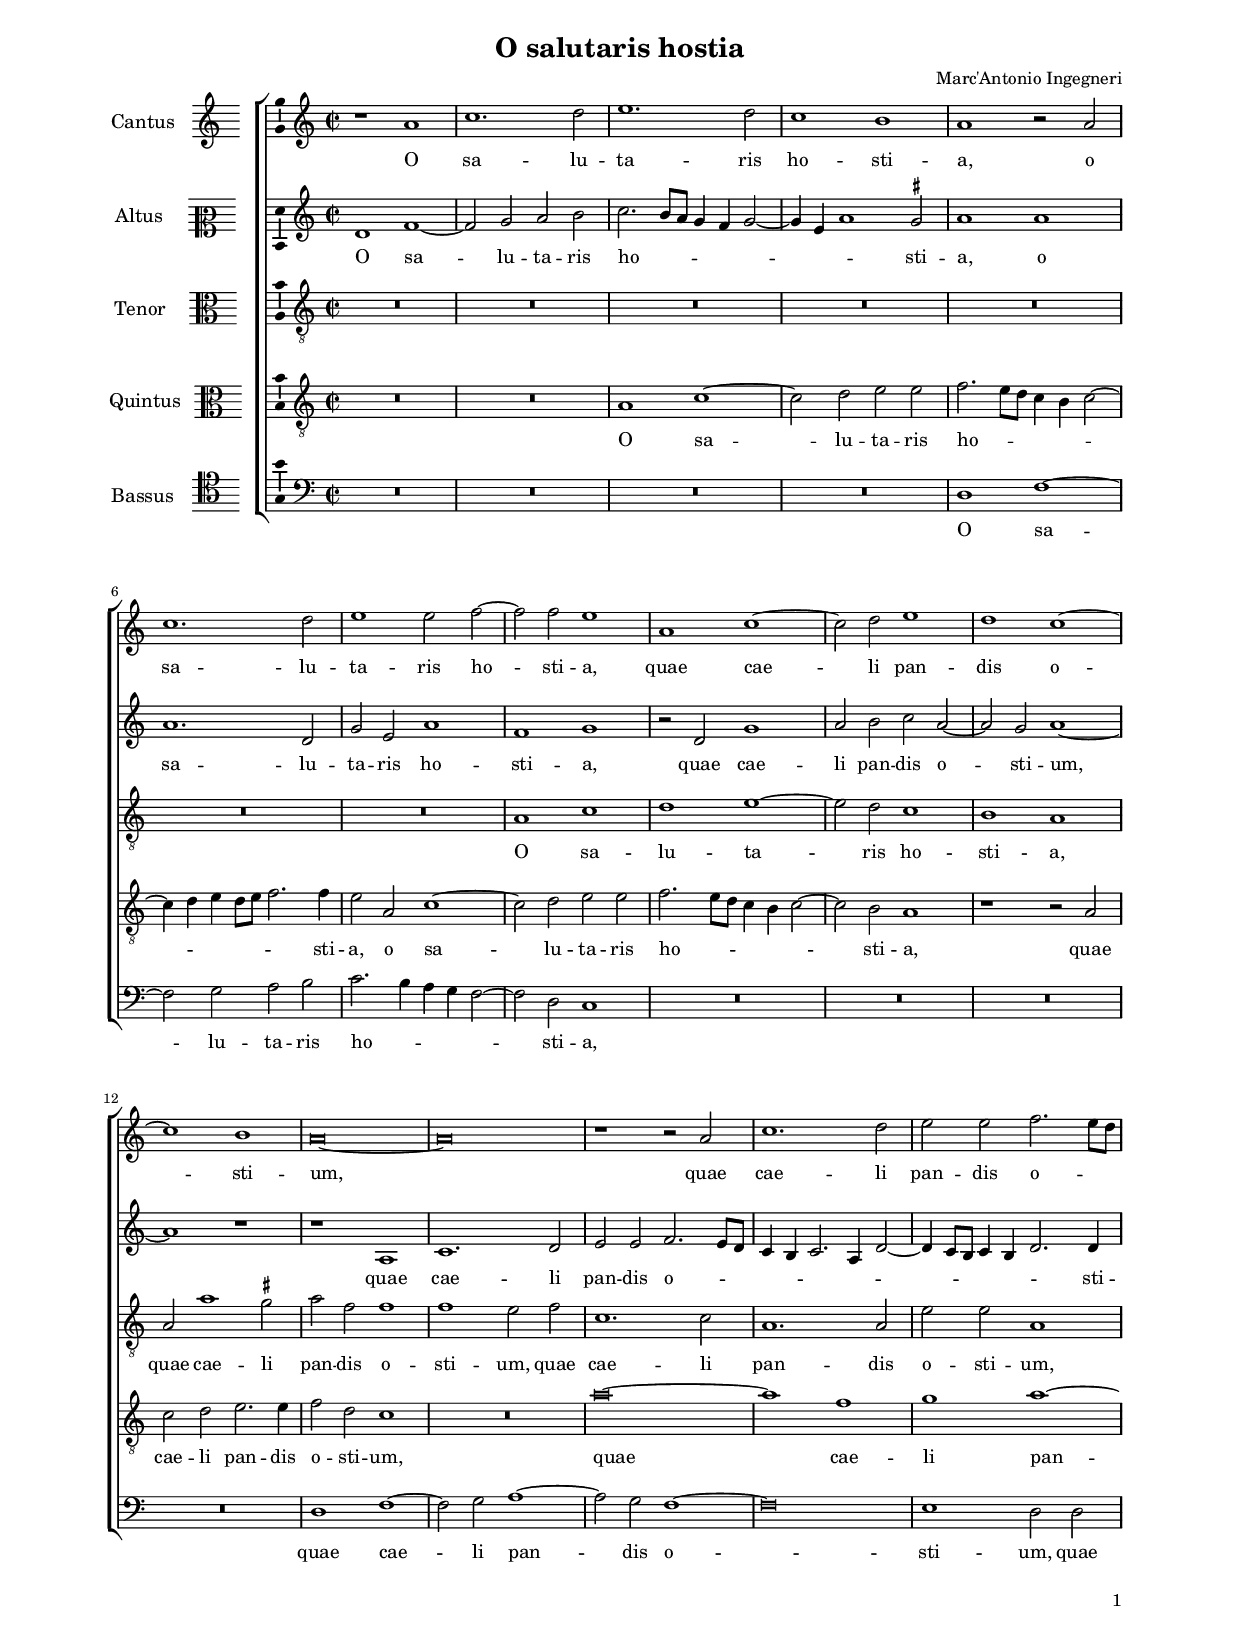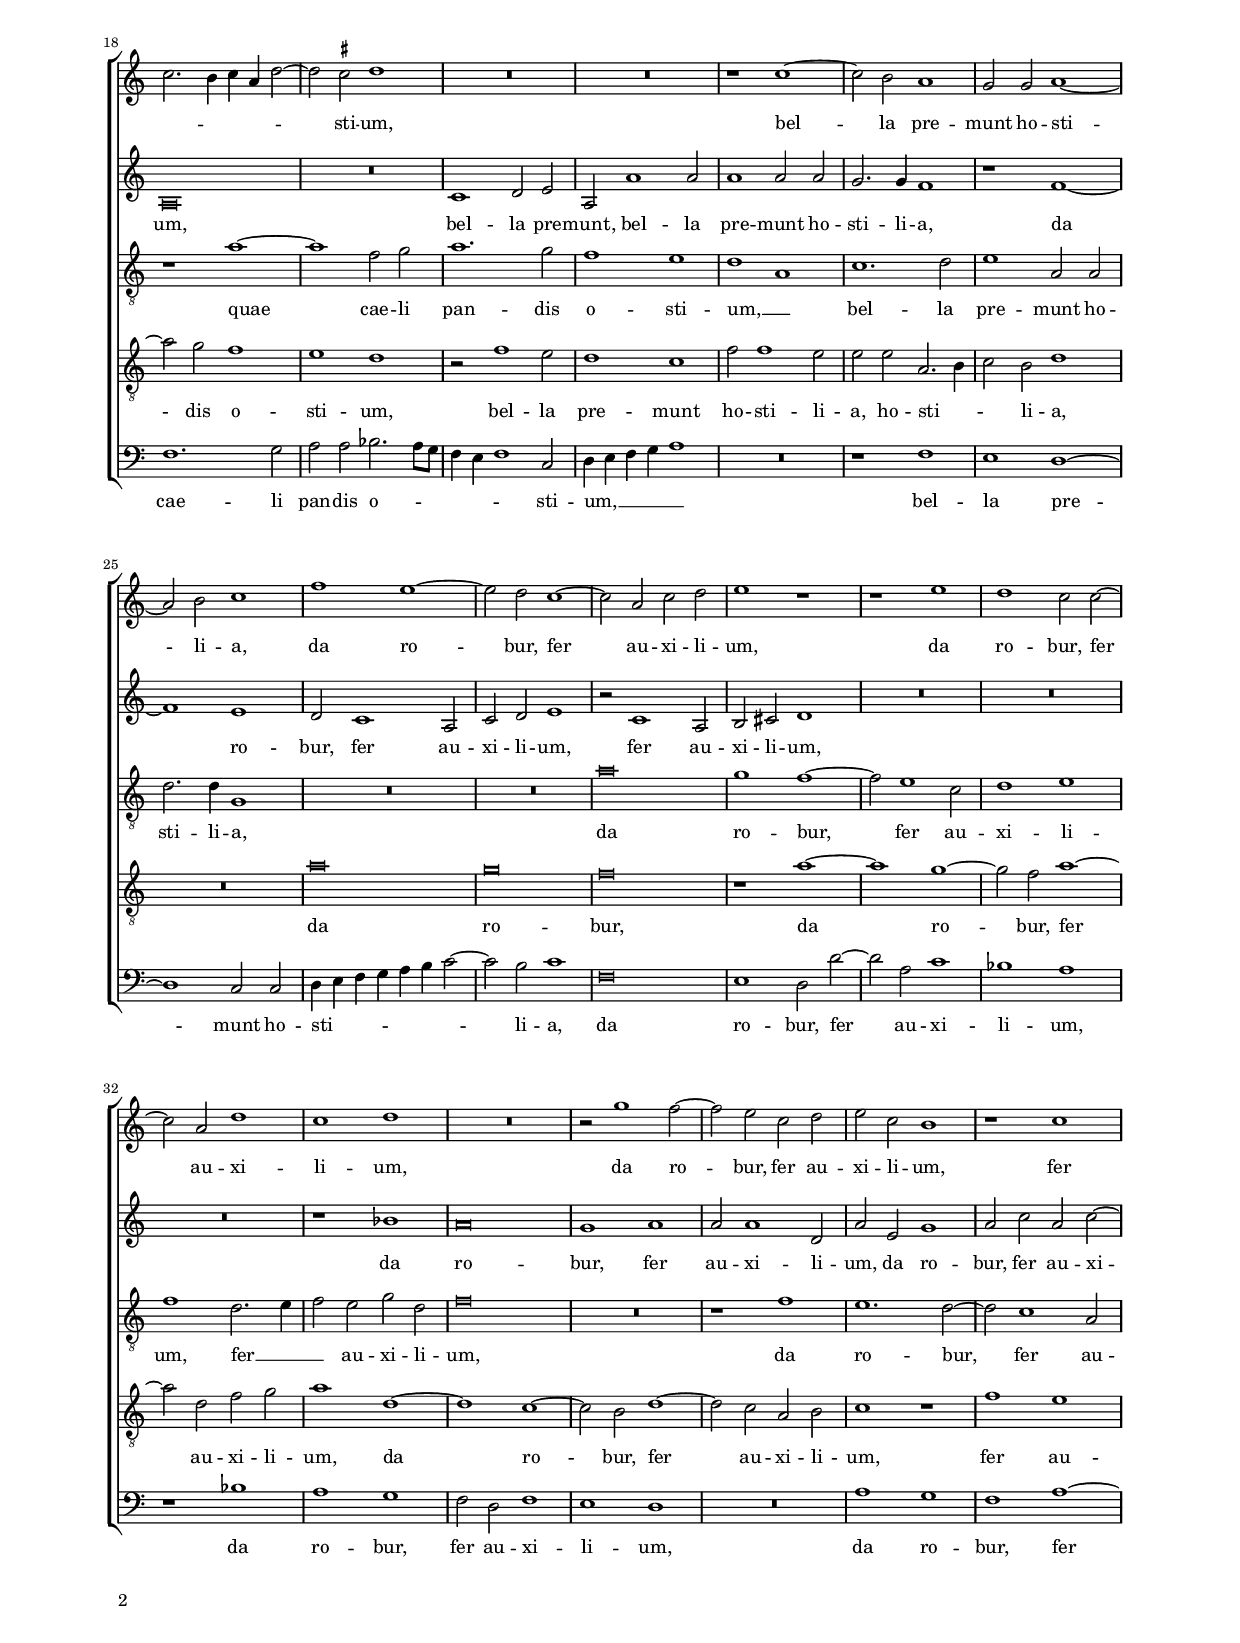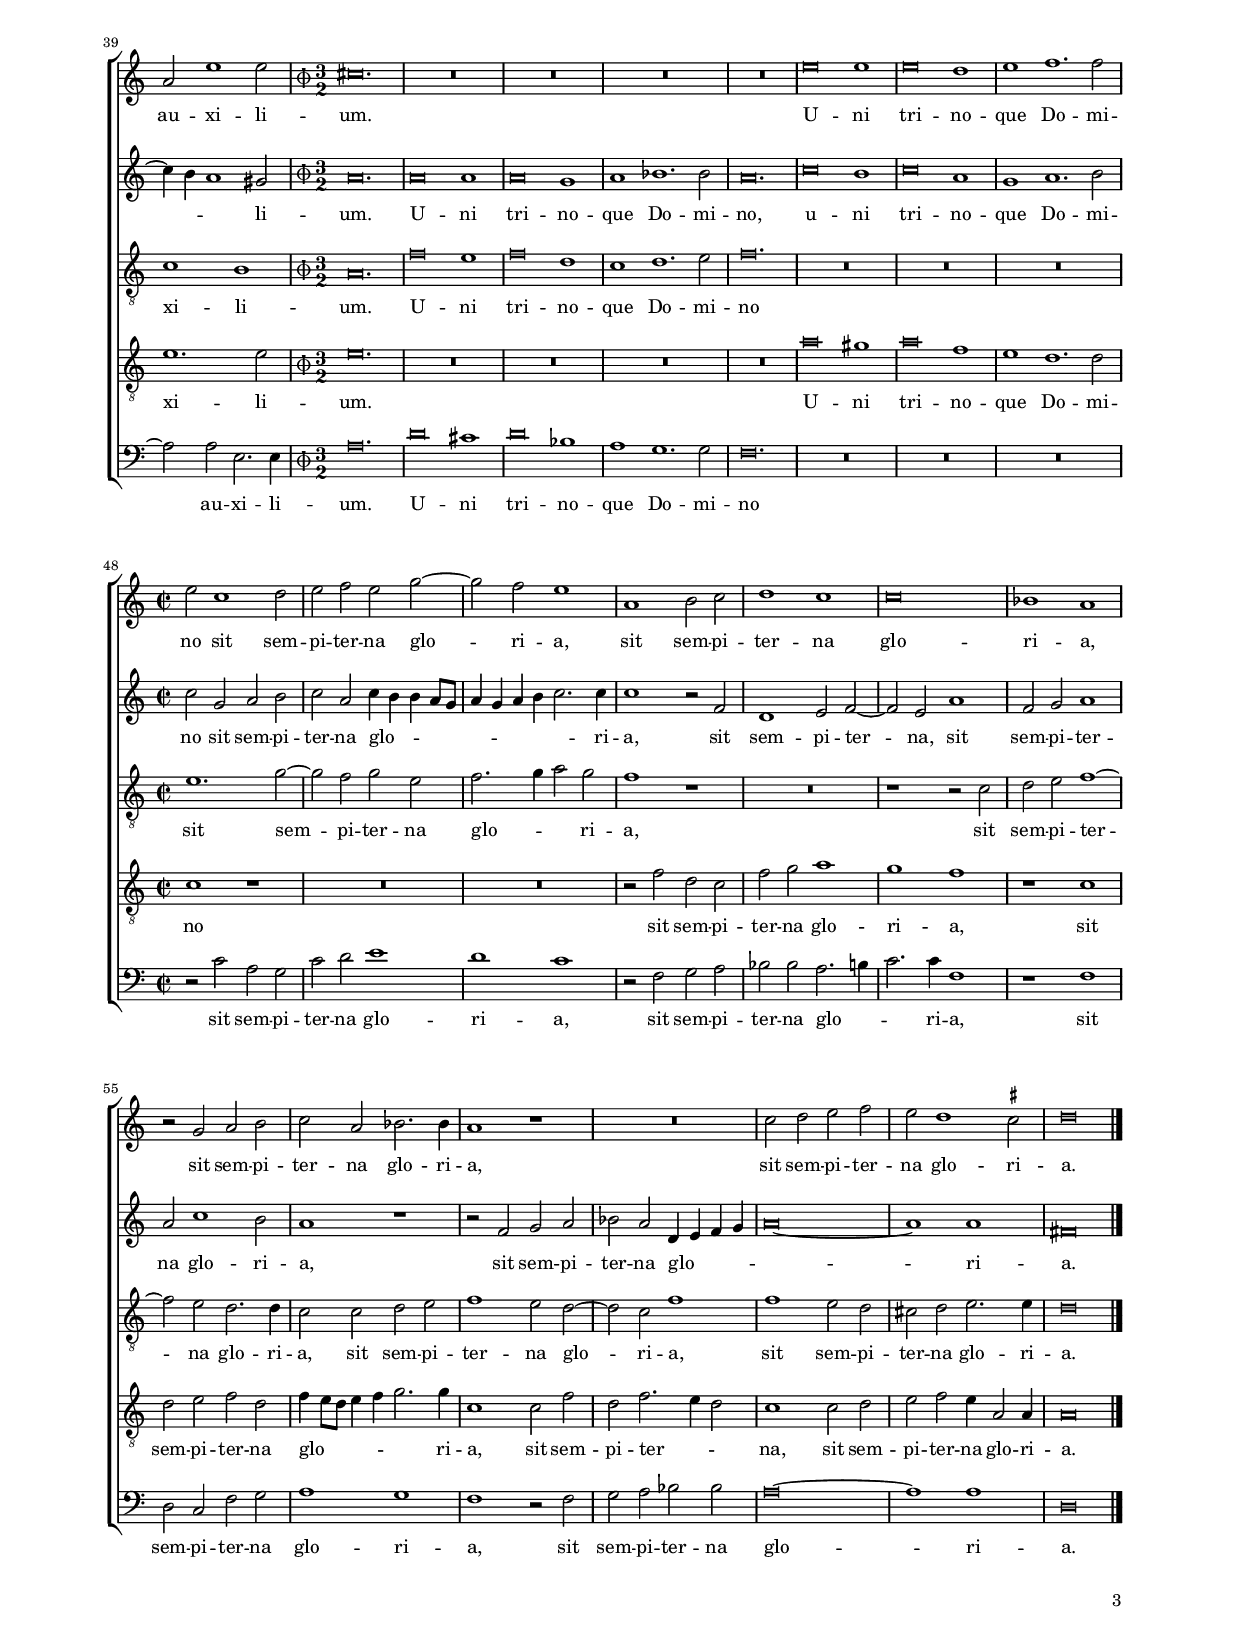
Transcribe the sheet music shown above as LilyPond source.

\header
{
  title="O salutaris hostia"
  composer="Marc'Antonio Ingegneri"
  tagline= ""
}

\version "2.24.1"
\language deutsch
#(set-global-staff-size 15)
% #(set-default-paper-size "letter")
#(ly:set-option 'point-and-click #f)




	ficta = { \once \set suggestAccidentals = ##t }

	forget = #(define-music-function (music) (ly:music?) #{
		\accidentalStyle forget
		$music
		\accidentalStyle default
		#})

   
	#(define ((double-time-signature glyph a b) grob)
	(grob-interpret-markup grob
		(markup #:override '(baseline-skip . 2.5) #:number
		(#:line ((markup (#:musicglyph glyph))
		(#:fontsize -1 #:column (a b)))))))
    
    
\paper
	{
	top-margin = 1.8 \cm
	bottom-margin = 1.2 \cm
	left-margin = 2 \cm
	right-margin = 2 \cm
	ragged-bottom = ##f
	ragged-last-bottom = ##f
	print-page-number = ##f
	system-system-spacing = #'((basic-distance . 17) (minimum-distance . 14) (padding . 7) (strechability . 150))
	oddFooterMarkup=\markup   \fill-line { "" \fromproperty #'page:page-number-string }
	evenFooterMarkup=\markup  \fill-line { \fromproperty #'page:page-number-string "" }
	last-bottom-spacing = #'((basic-distance . 12) (minimum-distance . 7) (padding . 4))
	systems-per-page = 3
	page-count = 3
%	min-systems-per-page = 3
%	print-all-headers = ##t
%	print-first-page-number = ##t
%	first-page-number = 1
	}

	
global = {
	\key c \major
	\time 2/2 \set Score.measureLength = #(ly:make-moment 2/1)
	\set Score.tempoHideNote = ##t
	\tempo 2 = 90
	\skip 1*2*39
	\once \override Score.TimeSignature.stencil = #(double-time-signature "timesig.mensural34" "3" "2") \time 3/1
	\tempo 1 = 135
	\skip 1*3*8
	\time 2/2 \set Score.measureLength = #(ly:make-moment 2/1)
	\tempo 2 = 90
	\skip 1*2*14 \bar "|."
	}
    

incipitcantus = \markup { \score {
	{
	\set Staff.instrumentName = \markup { \fontsize #1 "Cantus" }
	\key c \major
	\clef violin
	s4 \bar ""
	}
	\layout  {
	raggedright = ##t
	indent = 1.6 \cm
	line-width = 2.4\cm
	\context { \Staff \remove Time_signature_engraver }
	\override Staff.Clef.Y-extent = #'(0 . 0)
	}} \hspace #1 }

      
incipitaltus = \markup { \score {
	{
	\set Staff.instrumentName = \markup { \fontsize #1 "Altus" }
	\key c \major
	\clef mezzosoprano
	s4 \bar ""
	}
	\layout  {
	raggedright = ##t
	indent = 1.6 \cm
	line-width = 2.4\cm
	\context { \Staff \remove Time_signature_engraver }
	\override Staff.Clef.Y-extent = #'(0 . 0)
	}} \hspace #1 }


incipittenor = \markup { \score {
	{
	\set Staff.instrumentName = \markup { \fontsize #1 "Tenor" }
	\key c \major
	\clef alto
	s4 \bar ""
	}
	\layout  {
	raggedright = ##t
	indent = 1.6 \cm
	line-width = 2.4\cm
	\context { \Staff \remove Time_signature_engraver }
	\override Staff.Clef.Y-extent = #'(0 . 0)
	}} \hspace #1 }
      
      
incipitquintus = \markup { \score {
	{
	\set Staff.instrumentName = \markup { \fontsize #1 "Quintus" }
	\key c \major
	\clef alto
	s4 \bar ""
	}
	\layout  {
	raggedright = ##t
	indent = 1.6 \cm
	line-width = 2.4\cm
	\context { \Staff \remove Time_signature_engraver }
	\override Staff.Clef.Y-extent = #'(0 . 0)
	}} \hspace #1 }
      
      
incipitbassus = \markup { \score {
	{
	\set Staff.instrumentName = \markup { \fontsize #1 "Bassus" }
	\key c \major
	\clef tenor
	s4 \bar ""
	}
	\layout  {
	raggedright = ##t
	indent = 1.6 \cm
	line-width = 2.4\cm
	\context { \Staff \remove Time_signature_engraver }
	\override Staff.Clef.Y-extent = #'(0 . 0)
	}} \hspace #1 }


cantus =  \relative c''
	{
	r1 a
	c1. d2
	e1. d2
	c1 h
%5
	a1 r2 a |
	c1. d2
	e1 e2 f~
	f2 f e1
	a,1 c~
%10
	c2 d e1 |
	d1 c~
	c1 h
	a\breve~
	a\breve
%15
	r1 r2 a |
	c1. d2
	e2 e f2. e8 d
	c2. h4 c4 a d2~
	d2 \ficta cis d1
%20
	R\breve |
	R\breve
	r1 c~
	c2 h a1
	g2 g a1~
%25
	a2 h c1 |
	f1 e~
	e2 d c1~
	c2 a c d
	e1 r
%30
	r1 e |
	d1 c2 c~
	c2 a d1
	c1 d
	R\breve
%35
	r2 g1 f2~ |
	f2 e c d
	e2 c h1
	r1 c
	a2 e'1 e2
% Triple time
%40
	cis\breve. |
	R\breve.
	R\breve.
	R\breve.
	R\breve.
%45
	e\breve e1 |
	e\breve d1
	e1 f1. f2
% End of triple time
	e2 c1 d2
	e2 f e g~
%50
	g2 f e1 |
	a,1 h2 c
	d1 c
	c\breve
	b1 a
%55
	r2 g a h |
	c2 a b2. b4
	a1 r
	R\breve
	c2 d e f
%60
	e2 d1 \ficta cis2 |
	d\breve |
	}


altus =  \relative c'
	{
	d1 f~
	f2 g a h
	c2. h8 a g4 f g2~
	g4 e a1 \ficta gis2
%5
	a1 a |
	a1. d,2
	g2 e a1
	f1 g
	r2 d g1
%10
	a2 h c2 a~ |
	a2 g a1~
	a1 r
	r1 a,
	c1. d2
%15
	e2 e f2. e8 d |
	c4 h c2. a4 d2~
	d4 c8 h c4 h d2. d4
	a\breve
	R\breve
%20
	c1 d2 e |
	a,2 a'1 a2
	a1 a2 a
	g2. g4 f1
	r1 f~
%25
	f1 e |
	d2 c1 a2
	c2 d e1
	r2 c1 a2
	h2 cis d1
%30
	R\breve |
	R\breve
	R\breve
	r1 b'
	a\breve
%35
	g1 a |
	a2 a1 d,2
	a'2 e g1
	a2 c a c~
	c4 h a1 gis2
%40
% Triple time
	a\breve.
	a\breve a1
	a\breve g1
	a1 b1. b2
	a\breve.
%45
	c\breve h1 |
	c\breve a1
	g1 a1. h2
% End of triple time
	c2 g a h
	c2 a c4 h h a8 g
%50
	a4 g a h c2. c4 |
	c1 r2 f,
	d1 e2 f~
	f2 e a1
	f2 g a1
%55
	a2 c1 h2 |
	a1 r
	r2 f g a
	b2 a d,4 e f g
	a\breve~
%60
	a1 a |
	fis\breve |
	}


tenor =  \relative c'
	{
	R\breve
	R\breve
	R\breve
	R\breve
%5
	R\breve |
	R\breve
	R\breve
	a1 c
	d1 e~
%10
	e2 d c1 |
	h1 a
	a2 a'1 \ficta gis2
	a2 f f1
	f1 e2 f
%15
	c1. c2 |
	a1. a2
	e'2 e a,1
	r1 a'~
	a1 f2 g
%20
	a1. g2 |
	f1 e
	d1 a
	c1. d2
	e1 a,2 a
%25
	d2. d4 g,1 |
	R\breve
	R\breve
	a'\breve
	g1 f~
%30
	f2 e1 c2 |
	d1 e
	f1 d2. e4
	f2 e g d
	f\breve
%35
	R\breve |
	r1 f
	e1. d2~
	d2 c1 a2
	c1 h
%40
% Triple time
	a\breve.
	f'\breve e1
	f\breve d1
	c1 d1. e2
	f\breve.
%45
	R\breve. |
	R\breve.
	R\breve.
% End of triple time
	e1. g2~
	g2 f g e
%50
	f2. g4 a2 g |
	f1 r
	R\breve
	r1 r2 c
	d2 e f1~
%55
	f2 e d2. d4 |
	c2 c d e
	f1 e2 d~
	d2 c f1
	f1 e2 d
%60
	cis2 d e2. e4 |
	d\breve |
	}


quintus  =  \relative c'
	{
	R\breve
	R\breve
	a1 c~
	c2 d e e
%5
	f2. e8 d c4 h c2~ |
	c4 d e d8 e f2. f4
	e2 a, c1~
	c2 d e e
	f2. e8 d c4 h c2~
%10
	c2 h a1 |
	r1 r2 a
	c2 d e2. e4
	f2 d c1
	R\breve
%15
	a'\breve~ |
	a1 f
	g1 a~
	a2 g f1
	e1 d
%20
	r2 f1 e2 |
	d1 c
	f2 f1 e2
	e2 e a,2. h4
	c2 h d1
%25
	R\breve |
	a'\breve
	g\breve
	f\breve
	r1 a~
%30
	a1 g~ |
	g2 f a1~
	a2 d, f g
	a1 d,~
	d1 c~
%35
	c2 h d1~ |
	d2 c a h
	c1 r
	f1 e
	e1. e2
%40
% Triple time
	e\breve.
	R\breve.
	R\breve.
	R\breve.
	R\breve.
%45
	a\breve gis1 |
	a\breve f1
	e1 d1. d2
% End of triple time
	c1 r
	R\breve
%50
	R\breve |
	r2 f d c
	f2 g a1
	g1 f
	r1 c
%55
	d2 e f d |
	f4 e8 d e4 f g2. g4
	c,1 c2 f
	d2 f2. e4 d2
	c1 c2 d
%60
	e2 f e4 a,2 a4 |
	a\breve |
	}


bassus  =  \relative c
	{
	R\breve
	R\breve
	R\breve
	R\breve
%5
	d1 f~ |
	f2 g a h
	c2. h4 a g f2~
	f2 d c1
	R\breve
%10
	R\breve |
	R\breve
	R\breve
	d1 f~
	f2 g a1~
%15
	a2 g f1~ |
	f\breve
	e1 d2 d
	f1. g2
	a2 a b2. a8 g
%20
	f4 e f1 c2 |
	d4 e f g a1
	R\breve
	r1 f
	e1 d~
%25
	d1 c2 c |
	d4 e f g a h c2~
	c2 h c1
	f,\breve
	e1 d2 d'~
%30
	d2 a c1 |
	b1 a
	r1 b
	a1 g
	f2 d f1
%35
	e1 d |
	R\breve
	a'1 g
	f1 a~
	a2 a e2. e4
%40
% Triple time
	a\breve.
	d\breve cis1
	d\breve b1
	a1 g1. g2
	f\breve.
%45
	R\breve. |
	R\breve.
	R\breve.
% End of triple time
	r2 c' a g
	c2 d e1
%50
	d1 c |
	r2 f, g a
	b2 b a2. h4
	c2. c4 f,1
	r1 f
%55
	d2 c f g |
	a1 g
	f1 r2 f
	g2 a b b
	a\breve~
%60
	a1 a |
	d,\breve |
	}


lyricscantus = \lyricmode {
	O sa -- lu -- ta -- ris ho -- sti -- a,
	o sa -- lu -- ta -- ris ho -- sti -- a,
	quae cae -- li pan -- dis o -- sti -- um,
	quae cae -- li pan -- dis o -- _ _ _ _ _ _ _ sti -- um,
	bel -- la pre -- munt ho -- sti -- li -- a,
	da ro -- bur, fer au -- xi -- li -- um,
	da ro -- bur, fer au -- xi -- li -- um,
	da ro -- bur, fer au -- xi -- li -- um,
	fer au -- xi -- li -- um.
	U -- ni tri -- no -- que Do -- mi -- no
	sit sem -- pi -- ter -- na glo -- ri -- a,
	sit sem -- pi -- ter -- na glo -- ri -- a,
	sit sem -- pi -- ter -- na glo -- ri -- a,
	sit sem -- pi -- ter -- na glo -- ri -- a.
	}


lyricsaltus = \lyricmode {
	O sa -- lu -- ta -- ris ho -- _ _ _ _ _ _ _ sti -- a,
	o sa -- lu -- ta -- ris ho -- sti -- a,
	quae cae -- li pan -- dis o -- sti -- um,
	quae cae -- li pan -- dis o -- _ _ _ _ _ _ _ _ _ _ _ _ sti -- um,
	bel -- la pre -- munt,
	bel -- la pre -- munt ho -- sti -- li -- a,
	da ro -- bur, fer au -- xi -- li -- um,
	fer au -- xi -- li -- um,
	da ro -- bur, fer au -- xi -- li -- um,
	da ro -- bur, fer au -- xi -- _ _ li -- um.
	U -- ni tri -- no -- que Do -- mi -- no,
	u -- ni tri -- no -- que Do -- mi -- no
	sit sem -- pi -- ter -- na glo -- _ _ _ _ _ _ _ _ _ ri -- a,
	sit sem -- pi -- ter -- na,
	sit sem -- pi -- ter -- na glo -- ri -- a,
	sit sem -- pi -- ter -- na glo -- _ _ _ _ ri -- a.
	}


lyricstenor = \lyricmode {
	O sa -- lu -- ta -- ris ho -- sti -- a,
	quae cae -- li pan -- dis o -- sti -- um,
	quae cae -- li pan -- dis o -- sti -- um,
	quae cae -- li pan -- dis o -- sti -- um, __ _
	bel -- la pre -- munt ho -- sti -- li -- a,
	da ro -- bur, fer au -- xi -- li -- um,
	fer __ _ _ au -- xi -- li -- um,
	da ro -- bur, fer au -- xi -- li -- um.
	U -- ni tri -- no -- que Do -- mi -- no
	sit sem -- pi -- ter -- na glo -- _ _ ri -- a,
	sit sem -- pi -- ter -- na glo -- ri -- a,
	sit sem -- pi -- ter -- na glo -- ri -- a,
	sit sem -- pi -- ter -- na glo -- ri -- a.
	}


lyricsquintus = \lyricmode {
	O sa -- lu -- ta -- ris ho -- _ _ _ _ _ _ _ _ _ _ sti -- a,
	o sa -- lu -- ta -- ris ho -- _ _ _ _ _ sti -- a,
	quae cae -- li pan -- dis o -- sti -- um,
	quae cae -- li pan -- dis o -- sti -- um,
	bel -- la pre -- munt ho -- sti -- li -- a,
	ho -- sti -- _ _ li -- a,
	da ro -- bur,
	da ro -- bur, fer au -- xi -- li -- um,
	da ro -- bur, fer au -- xi -- li -- um,
	fer au -- xi -- li -- um.
	U -- ni tri -- no -- que Do -- mi -- no
	sit sem -- pi -- ter -- na glo -- ri -- a,
	sit sem -- pi -- ter -- na glo -- _ _ _ _ _ ri -- a,
	sit sem -- pi -- ter -- _ _ na,
	sit sem -- pi -- ter -- na glo -- ri -- a.
	}


lyricsbassus = \lyricmode {
	O sa -- lu -- ta -- ris ho -- _ _ _ _ sti -- a,
	quae cae -- li pan -- dis o -- sti -- um,
	quae cae -- li pan -- dis o -- _ _ _ _ _ sti -- um, __ _ _ _ _
	bel -- la pre -- munt ho -- sti -- _ _ _ _ _ _ li -- a,
	da ro -- bur, fer au -- xi -- li -- um,
	da ro -- bur, fer au -- xi -- li -- um,
	da ro -- bur, fer au -- xi -- li -- um.
	U -- ni tri -- no -- que Do -- mi -- no
	sit sem -- pi -- ter -- na glo -- ri -- a,
	sit sem -- pi -- ter -- na glo -- _ _ ri -- a,
	sit sem -- pi -- ter -- na glo -- ri -- a,
	sit sem -- pi -- ter -- na glo -- ri -- a.
	}


\score
{  
	\transpose c c {
	\new ChoirStaff \with { \override StaffGrouper.staff-staff-spacing.basic-distance = #12 }
	<<

	\new Staff << \global
	\new Voice="v1" {
		\set Staff.instrumentName=\incipitcantus
%		\set Staff.instrumentName= "S"
		\set Staff.midiInstrument = "reed organ"
		\clef violin
		\cantus }
	\new Lyrics \lyricsto "v1" {\lyricscantus }
	>>


	\new Staff << \global
	\new Voice="v2" {
		\set Staff.instrumentName=\incipitaltus
%		\set Staff.instrumentName= "A"
		\set Staff.midiInstrument = "reed organ"
		\clef violin % "G_8"
		\altus}
	\new Lyrics \lyricsto "v2" {\lyricsaltus }
	>>


	\new Staff << \global
	\new Voice="v3" {
		\set Staff.instrumentName=\incipittenor
%		\set Staff.instrumentName= "T"
		\set Staff.midiInstrument = "reed organ"
		\clef "G_8"
		\tenor }
	\new Lyrics \lyricsto "v3" {\lyricstenor }
	>>


	\new Staff << \global
	\new Voice="v5" {
		\set Staff.instrumentName=\incipitquintus
%		\set Staff.instrumentName= "Q"
		\set Staff.midiInstrument = "reed organ"
		\clef "G_8"
		\quintus}
	\new Lyrics \lyricsto "v5" {\lyricsquintus }
	>>


	\new Staff << \global
	\new Voice="v4" {
		\set Staff.instrumentName=\incipitbassus
%		\set Staff.instrumentName= "B"
		\set Staff.midiInstrument = "reed organ"
		\clef bass 
		\bassus }
	\new Lyrics \lyricsto "v4" {\lyricsbassus}
	>>

	>>
	} % transpose

	\layout
	{
	indent = 2.5\cm
	\context { \Lyrics \override VerticalAxisGroup.nonstaff-relatedstaff-spacing.padding = #1.4 }
%	\context { \Lyrics \override LyricText.font-size = #1 }
	\context { \Staff \override TimeSignature.break-visibility = #end-of-line-invisible }
	\context { \Staff \consists Ambitus_engraver }
	\context { \Score \override BarNumber.padding = #2 }
	\context { \Voice \override NoteHead.style = #'baroque }
	}

\midi
	{
    	
	}

}


% EOF
